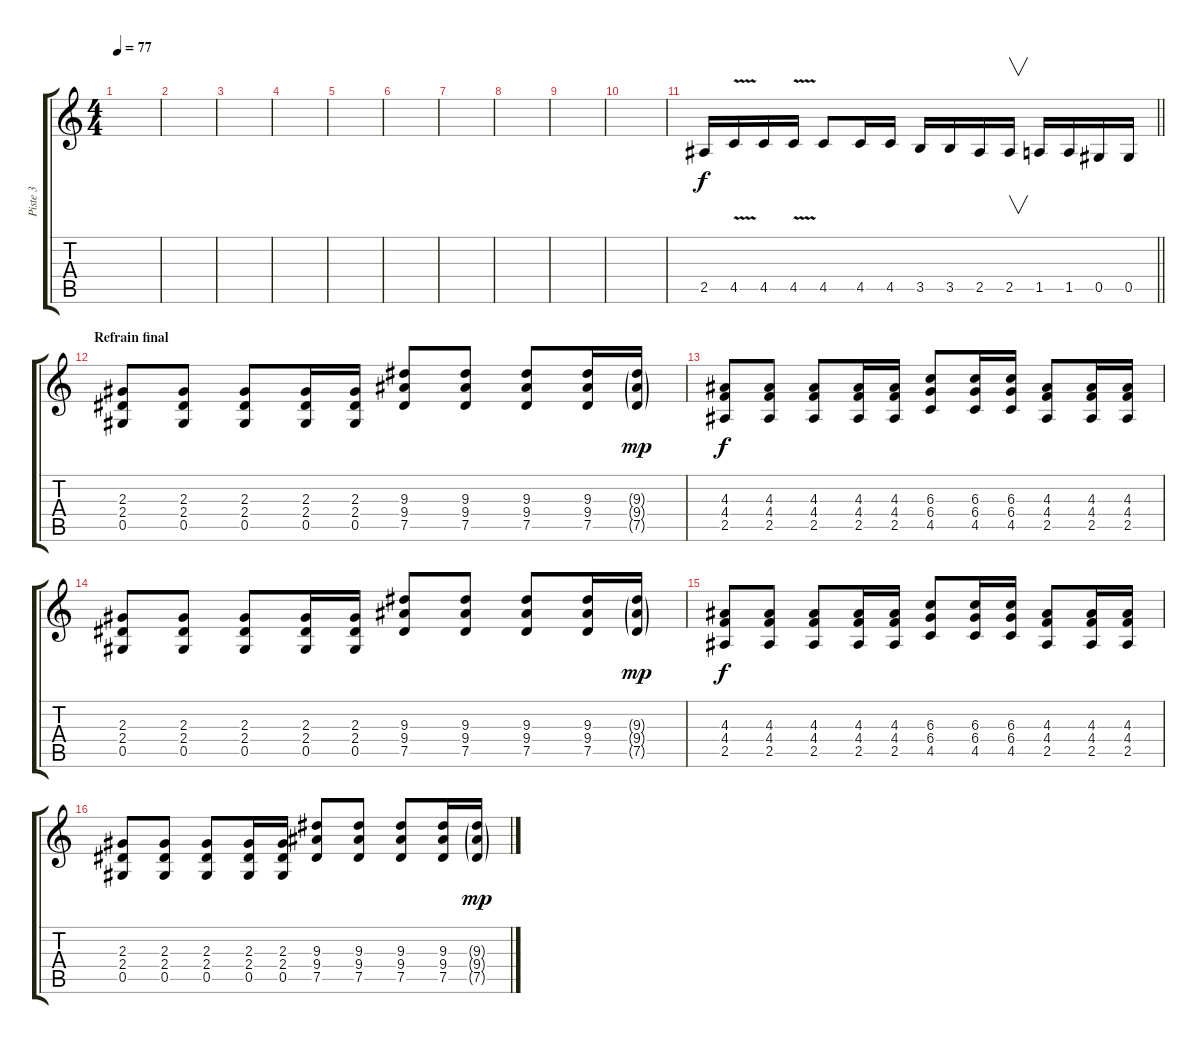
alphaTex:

\track ("Piste 3" "Piste 3") {instrument overdrivenguitar}
\staff {score tabs}
\tuning (Eb4 Bb3 Gb3 Db3 Ab2 Eb2) {hide}
\ts (4 4)
\tempo 77
\clef g2
\ks c
|
|
|
|
|
|
|
|
|
|
\barLineRight lightlight
2.5.16 4.5{v}.16 4.5.16 4.5{v}.16 4.5.8 4.5.16 4.5.16 3.5.16 3.5.16 2.5.16 2.5.16{v} 1.5.16 1.5.16 0.5.16 0.5.16 |
\section ("" "Refrain final")
(2.3 2.4 0.5).8 (2.3 2.4 0.5).8 (2.3 2.4 0.5).8 (2.3 2.4 0.5).16 (2.3 2.4 0.5).16 (9.3 9.4 7.5).8 (9.3 9.4 7.5).8 (9.3 9.4 7.5).8 (9.3 9.4 7.5).16 (9.3{g} 9.4{g} 7.5{g}).16{dy mp} |
(4.3 4.4 2.5).8{dy f} (4.3 4.4 2.5).8 (4.3 4.4 2.5).8 (4.3 4.4 2.5).16 (4.3 4.4 2.5).16 (6.3 6.4 4.5).8 (6.3 6.4 4.5).16 (6.3 6.4 4.5).16 (4.3 4.4 2.5).8 (4.3 4.4 2.5).16 (4.3 4.4 2.5).16 |
(2.3 2.4 0.5).8 (2.3 2.4 0.5).8 (2.3 2.4 0.5).8 (2.3 2.4 0.5).16 (2.3 2.4 0.5).16 (9.3 9.4 7.5).8 (9.3 9.4 7.5).8 (9.3 9.4 7.5).8 (9.3 9.4 7.5).16 (9.3{g} 9.4{g} 7.5{g}).16{dy mp} |
(4.3 4.4 2.5).8{dy f} (4.3 4.4 2.5).8 (4.3 4.4 2.5).8 (4.3 4.4 2.5).16 (4.3 4.4 2.5).16 (6.3 6.4 4.5).8 (6.3 6.4 4.5).16 (6.3 6.4 4.5).16 (4.3 4.4 2.5).8 (4.3 4.4 2.5).16 (4.3 4.4 2.5).16 |
(2.3 2.4 0.5).8 (2.3 2.4 0.5).8 (2.3 2.4 0.5).8 (2.3 2.4 0.5).16 (2.3 2.4 0.5).16 (9.3 9.4 7.5).8 (9.3 9.4 7.5).8 (9.3 9.4 7.5).8 (9.3 9.4 7.5).16 (9.3{g} 9.4{g} 7.5{g}).16{dy mp}
